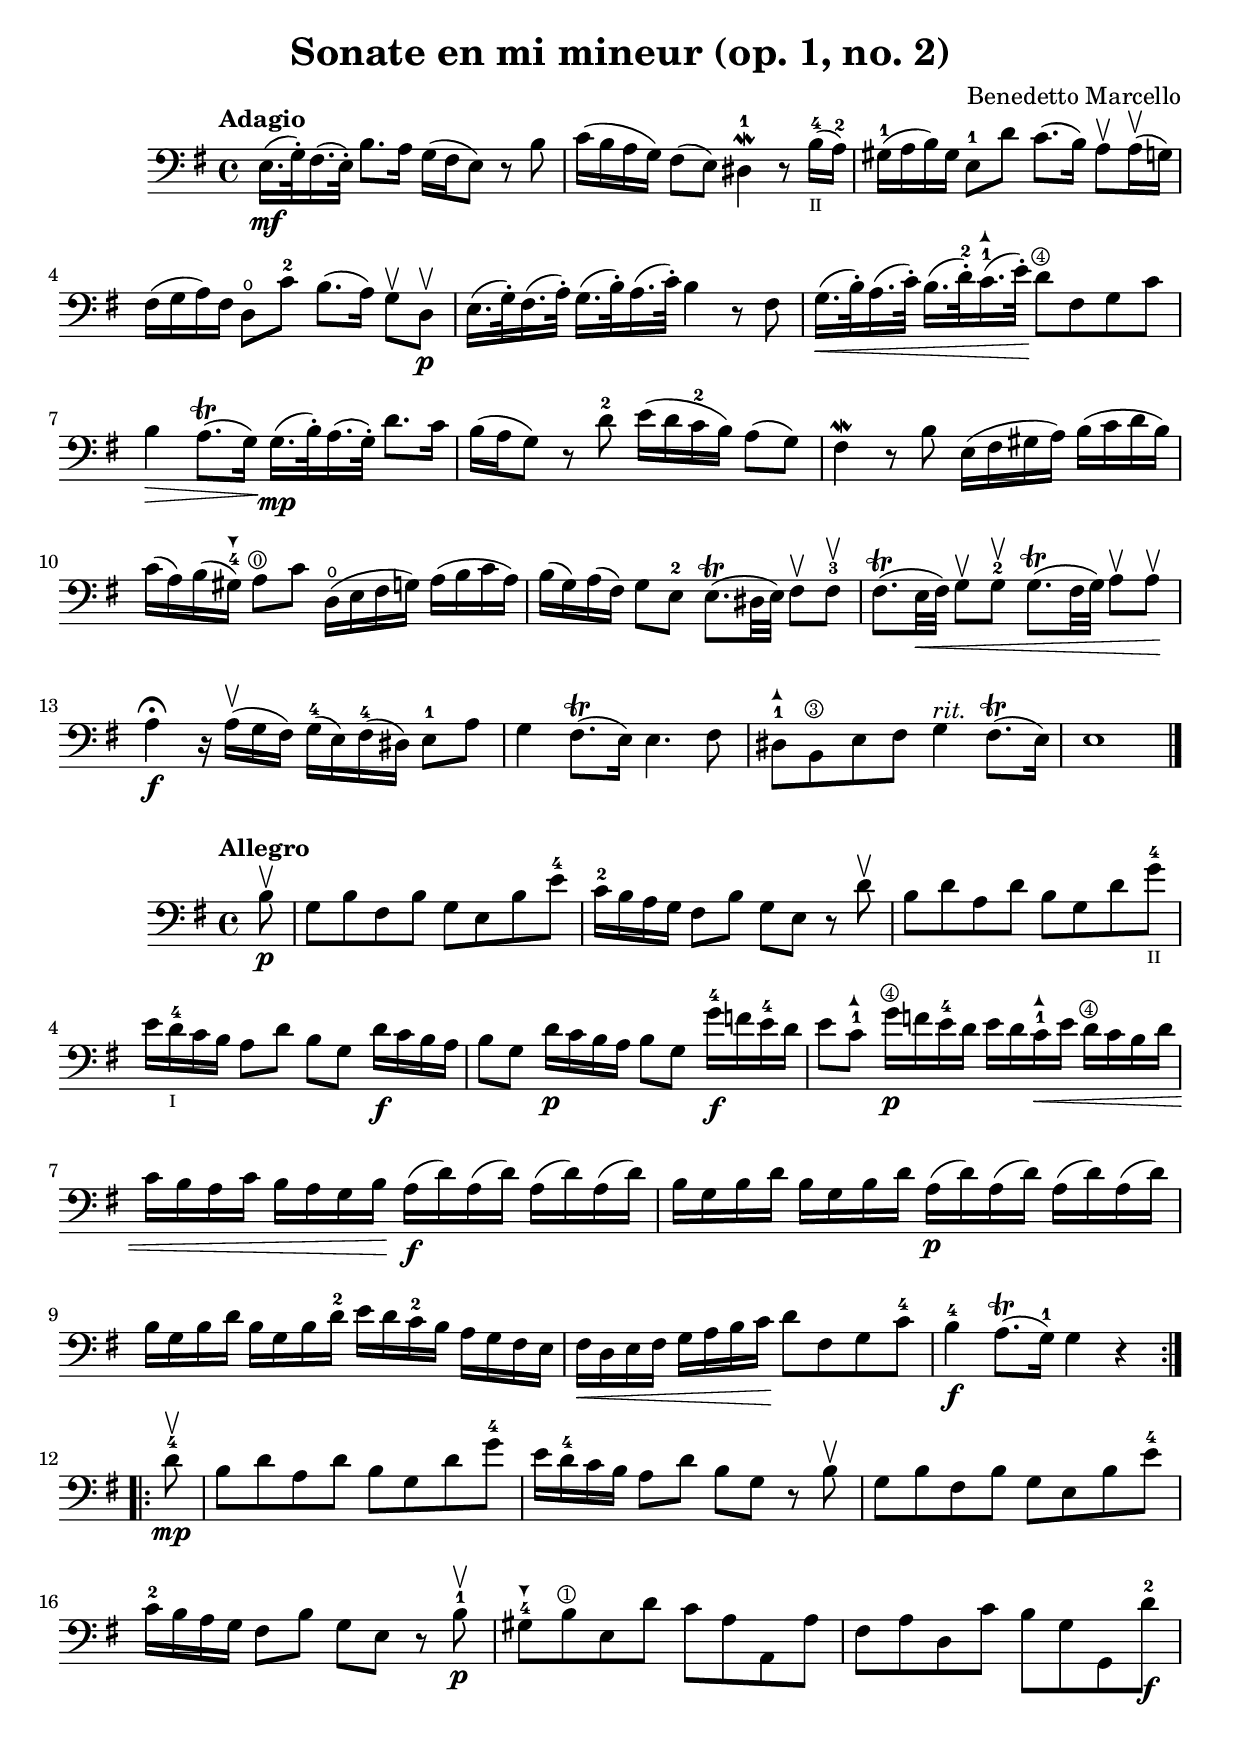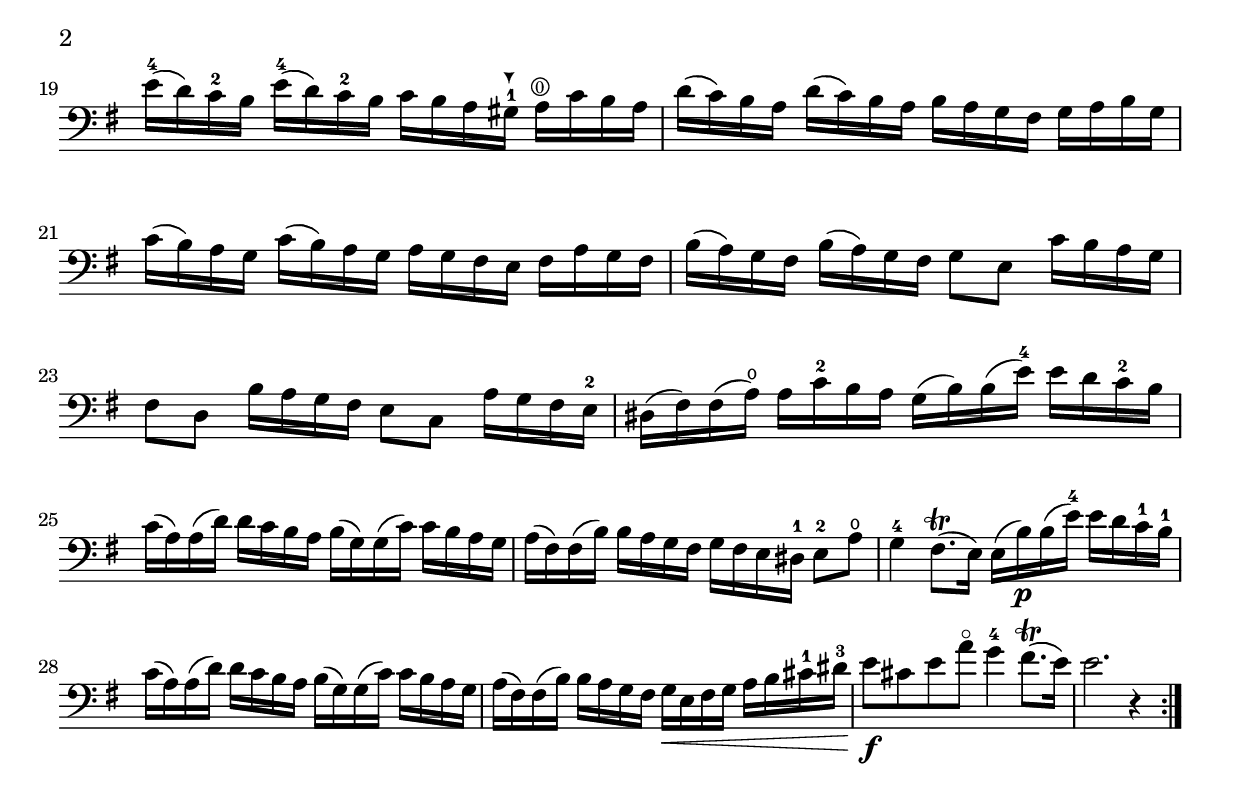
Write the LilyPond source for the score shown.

% Sonate en mi mineur (opus 1, numero 2)

#(set-global-staff-size 21)

\version "2.18.2"

\header {
  title = "Sonate en mi mineur (op. 1, no. 2)"
  composer = "Benedetto Marcello"
}

\language "italiano"

arrowdown = \markup {
  \center-column {
    \combine
    \draw-line #'(0 . 2)
    \arrow-head #Y #DOWN ##f
  }
}

arrowup = \markup {
  \center-column {
    \combine
    \arrow-head #Y #UP ##f
    \draw-line #'(0 . -2)
  }
}

extup = \markup {
  \center-column {
    \arrow-head #Y #UP ##t
  }
}

extdown = \markup {
  \center-column {
    \arrow-head #Y #DOWN ##t
  }
}


\score {
  \new Staff {
    \tempo Adagio
    \clef bass
    \time 4/4
    \key mi \minor
    \override Hairpin.to-barline = ##f
    mi16.\mf(sol32\staccato) fad16.(mi32\staccato)
    si8. la16 sol16(fad16 mi8)
    r8 si8                                                 % 1
    do'16(si16 la16 sol16) fad8(mi8)
    red4-1\mordent r8
    si16-4_\markup{\teeny II}(la16-2)                      % 2
    sold16-1(la16 si16) sold16
    mi8-1 re'8 do'8.(si16)
    la8\upbow la16\upbow(sol16)                            % 3
    fad16(sol16 la16) fad16 re8\open do'8-2
    si8.(la16) sol8\upbow re8\upbow\p                      % 4
    mi16.(sol32\staccato) fad16.(la32\staccato)
    sol16.(si32\staccato) la16.(do'32\staccato)
    si4 r8 fad8                                            % 5
    sol16.\<(si32\staccato) la16.(do'32\staccato)
    si16.(re'32-2\staccato)
    do'16.-1^\extup(mi'32\staccato)\!
    re'8^\markup{\teeny\circle 4} fad8 sol8 do'8           % 6
    si4\> la8.\trill(sol16)\!
    sol16.\mp(si32\staccato) la16.(sol32\staccato)
    re'8. do'16                                            % 7
    si16(la16 sol8) r8 re'8-2
    mi'16(re'16 do'16-2 si16) la8(sol8)                    % 8
    fad4\mordent r8 si8 mi16(fad16 sold16 la16)
    si16(do'16 re'16 si16)                                 % 9
    do'16(la16) si16(sold16-4^\extdown)
    la8^\markup{\teeny\circle 0} do'8 re16\open(mi16 fad16 sol16)
    la16(si16 do'16 la16)                                  % 10
    si16(sol16) la16(fad16) sol8 mi8-2
    mi8.\trill(red32 mi32) fad8\upbow fad8-3\upbow         % 11
    fad8.\trill(mi32\< fad32) sol8\upbow sol8-2\upbow
    sol8.\trill(fad32 sol32) la8\upbow la8\upbow\!         % 12
    la4\fermata\f r16 la16\upbow(sol16 fad16)
    sol16-4(mi16) fad16-4(red16) mi8-1 la8                 % 13
    sol4 fad8.\trill(mi16) mi4. fad8                       % 14
    red8-1^\extup si,8^\markup{\teeny\circle 3}
    mi8 fad8 sol4^\markup{\italic rit.}
    fad8.\trill(mi16)                                      % 15
    mi1                                                    % 17
    \bar "|."
  }
}

\new score {
  \new Staff {
    \tempo Allegro
    \clef bass
    \time 4/4
    \key mi \minor
    \override Hairpin.to-barline = ##f
    \repeat volta 2 {
      \partial 8
      si8\upbow\p                                           % 0
      sol8 si8 fad8 si8 sol8 mi8 si8 mi'8-4                 % 1
      do'16-2 si16 la16 sol16 fad8 si8
      sol8 mi8 r8 re'8\upbow                                % 2
      si8 re'8 la8 re'8 si8 sol8
      re'8 sol'8-4_\markup{\teeny II}                       % 3
      mi'16 re'16-4_\markup{\teeny I} do'16 si16
      la8 re'8 si8 sol8
      re'16\f do'16 si16 la16                               % 4
      si8 sol8 re'16\p do'16 si16 la16 si8 sol8
      sol'16-4\f fa'16 mi'16-4 re'16                        % 5
      mi'8 do'8-1^\extup sol'16\p^\markup{\teeny\circle 4}
      fa'16 mi'16-4 re'16
      mi'16 re'16 do'16-1^\extup\< mi'16
      re'16^\markup{\teeny\circle 4} do'16 si16 re'16       % 6
      do'16 si16 la16 do'16
      si16 la16 sol16 si16\!
      la16\f(re'16) la16(re'16) la16(re'16) la16(re'16)     % 7
      si16 sol16 si16 re'16
      si16 sol16 si16 re'16
      la16\p(re'16) la16(re'16) la16(re'16) la16(re'16)     % 8
      si16 sol16 si16 re'16
      si16 sol16 si16 re'16-2
      mi'16 re'16 do'16-2 si16
      la16 sol16 fad16 mi16                                 % 9
      fad16\< re16 mi16 fad16
      sol16 la16 si16 do'16\!
      re'8 fad8 sol8 do'8-4                                 % 10
      si4-4\f la8.\trill(sol16-1) sol4 r4                   % 11
    }
    \repeat volta 2 {
      \partial 8
      re'8-4\mp\upbow                                       % 0
      si8 re'8 la8 re'8 si8 sol8 re'8 sol'8-4               % 12
      mi'16 re'16-4 do'16 si16 la8 re'8
      si8 sol8 r8 si8\upbow                                 % 13
      sol8 si8 fad8 si8 sol8 mi8 si8 mi'8-4                 % 14
      do'16-2 si16 la16 sol16 fad8 si8
      sol8 mi8 r8 si8-1\p\upbow                             % 15
      sold8-4^\extdown si8^\markup{\teeny\circle 1}
      mi8 re'8 do'8 la8 la,8 la8                            % 16
      fad8 la8 re8 do'8 si8 sol8 sol,8 re'8-2\f             % 17
      mi'16-4(re'16) do'16-2 si16
      mi'16-4(re'16) do'16-2 si16
      do'16 si16 la16 sold16-1^\extdown
      la16^\markup{\teeny\circle 0}
      do'16 si16 la16                                       % 18
      re'16(do'16) si16 la16
      re'16(do'16) si16 la16
      si16 la16 sol16 fad16
      sol16 la16 si16 sol16                                 % 19
      do'16(si16) la16 sol16
      do'16(si16) la16 sol16
      la16 sol16 fad16 mi16
      fad16 la16 sol16 fad16                                % 20
      si16(la16) sol16 fad16
      si16(la16) sol16 fad16
      sol8 mi8 do'16 si16 la16 sol16                        % 21
      fad8 re8 si16 la16 sol16 fad16
      mi8 do8
      la16 sol16 fad16 mi16-2                               % 22
      red16(fad16) fad16(la16\open)
      la16 do'16-2 si16 la16
      sol16(si16) si16(mi'16-4)
      mi'16 re'16 do'16-2 si16                              % 23
      do'16(la16) la16(re'16)
      re'16 do'16 si16 la16
      si16(sol16) sol16(do'16)
      do'16 si16 la16 sol16                                 % 24
      la16(fad16) fad16(si16)
      si16 la16 sol16 fad16
      sol16 fad16 mi16 red16-1
      mi8-2 la8\open                                        % 25
      sol4-4 fad8.\trill(mi16)
      mi16(si16\p) si16(mi'16-4)
      mi'16 re'16 do'16-1 si16-1                            % 26
      do'16(la16) la16(re'16)
      re'16 do'16 si16 la16
      si16(sol16) sol16(do'16)
      do'16 si16 la16 sol16                                 % 27
      la16(fad16) fad16(si16)
      si16 la16 sol16 fad16
      sol16\< mi16 fad16 sol16
      la16 si16 dod'16-1 red'16-3\!                         % 28
      mi'8\f dod'8 mi'8 la'8\flageolet
      sol'4-4 fad'8.\trill(mi'16)                           % 29
      mi'2. r4                                              % 30
    }
  }
}
